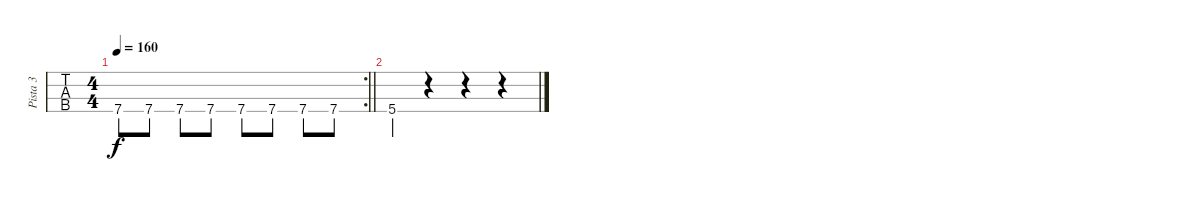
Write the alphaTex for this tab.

\track ("Pista 3" "Pista 3") {instrument electricbassfinger}
\staff {tabs}
\tuning (G2 D2 A1 E1) {hide}
\rc 2
\ts (4 4)
\tempo 160
\clef f4
\barLineRight lightlight
\ks c
7.4.8{dy f} 7.4.8 7.4.8 7.4.8 7.4.8 7.4.8 7.4.8 7.4.8 |
5.4.4 r.4 r.4 r.4
